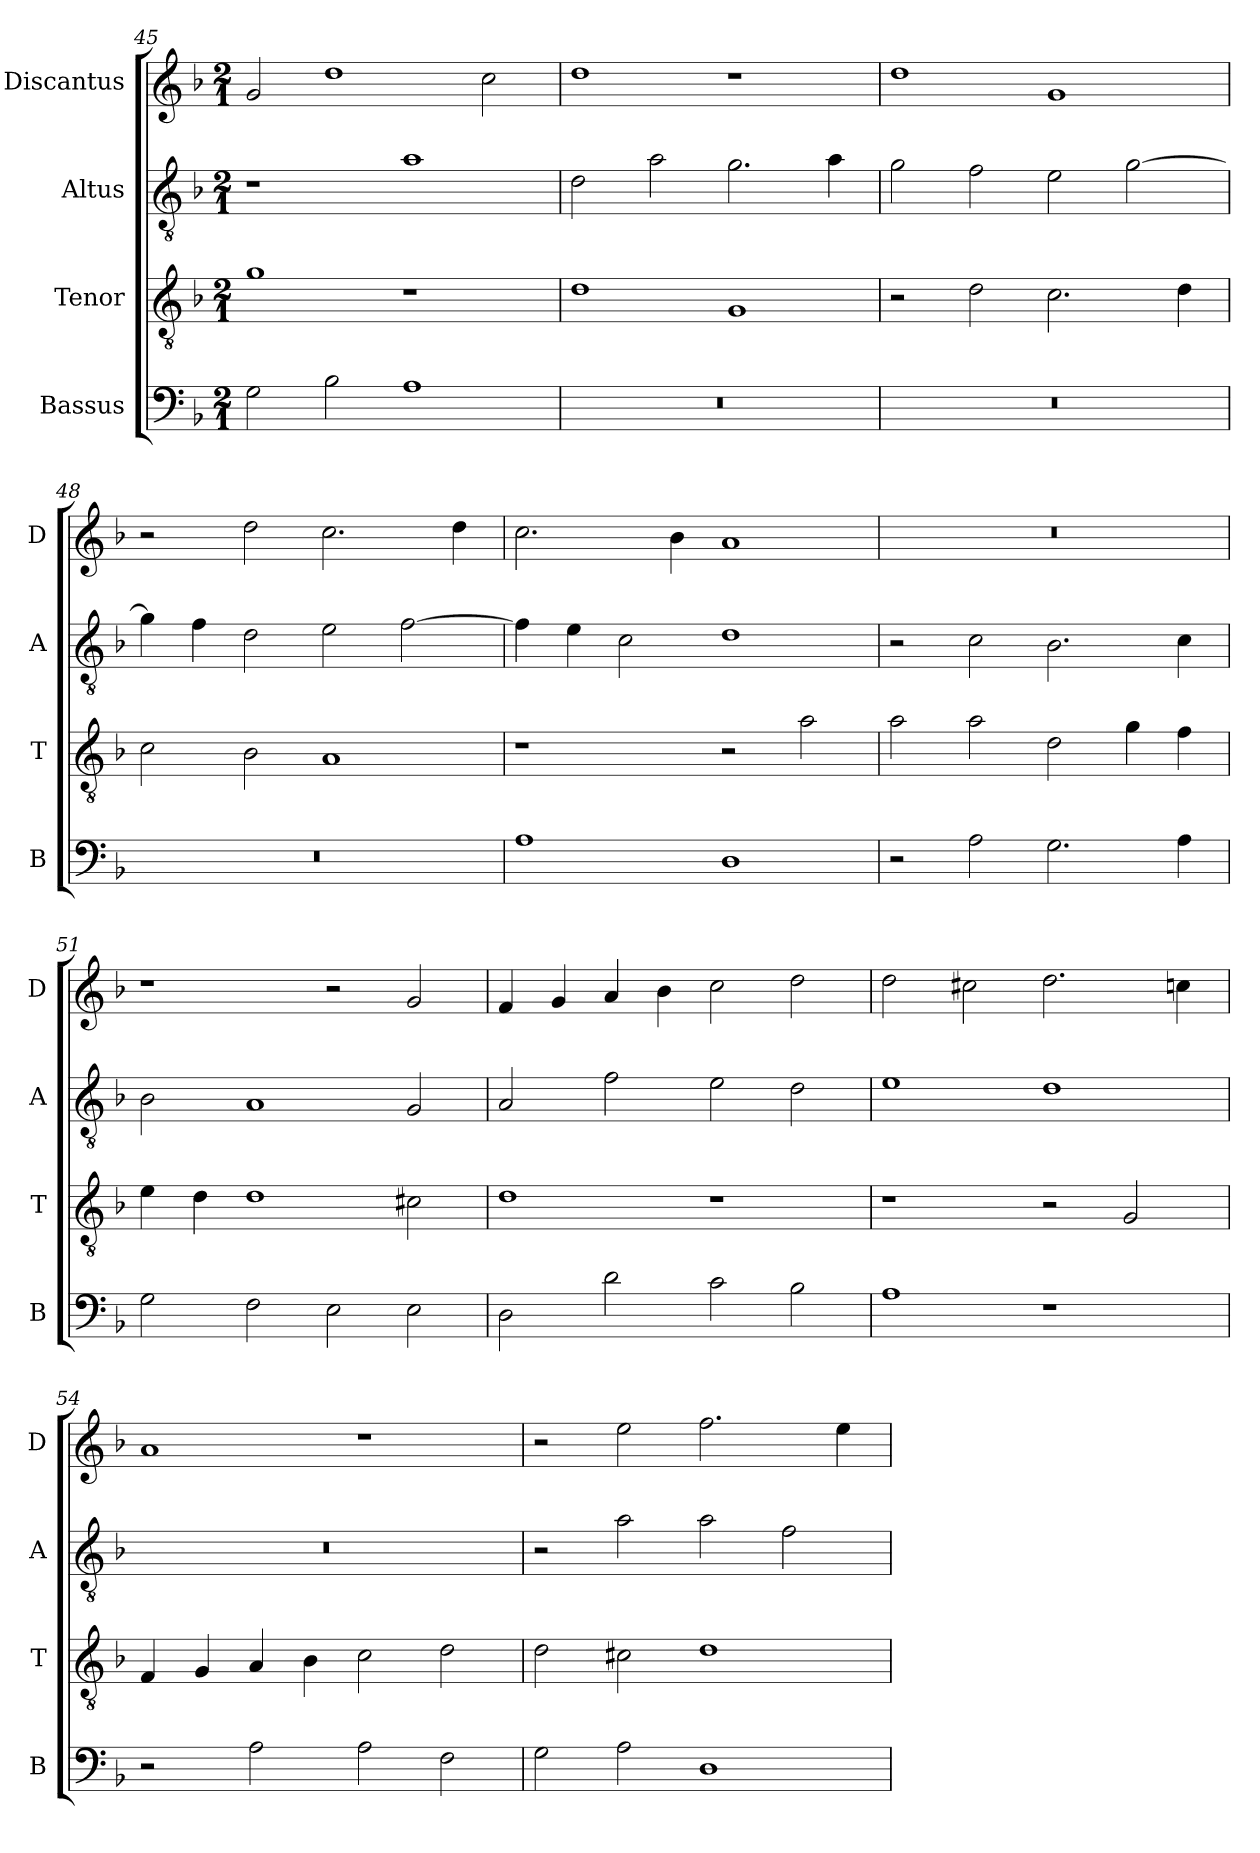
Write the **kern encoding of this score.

**kern	**kern	**kern	**kern
*part4	*part3	*part2	*part1
*staff4	*staff3	*staff2	*staff1
*I"Bassus	*I"Tenor	*I"Altus	*I"Discantus
*I'B	*I'T	*I'A	*I'D
*clefF4	*clefGv2	*clefGv2	*clefG2
*k[b-]	*k[b-]	*k[b-]	*k[b-]
*M2/1	*M2/1	*M2/1	*M2/1
=45	=45	=45	=45
2G\	1g	1r	2g/
2B-\	.	.	1dd
1A	1r	1a	.
.	.	.	2cc\
=46	=46	=46	=46
0r	1d	2d\	1dd
.	.	2a\	.
.	1G	2.g\	1r
.	.	4a\	.
=47	=47	=47	=47
0r	2r	2g\	1dd
.	2d\	2f\	.
.	2.c\	2e\	1g
.	.	[2g\	.
.	4d\	.	.
=48	=48	=48	=48
0r	2c\	4g\]	2r
.	.	4f\	.
.	2B-\	2d\	2dd\
.	1A	2e\	2.cc\
.	.	[2f\	.
.	.	.	4dd\
=49	=49	=49	=49
1A	1r	4f\]	2.cc\
.	.	4e\	.
.	.	2c\	.
.	.	.	4b-\
1D	2r	1d	1a
.	2a\	.	.
=50	=50	=50	=50
2r	2a\	2r	0r
2A\	2a\	2c\	.
2.G\	2d\	2.B-\	.
.	4g\	.	.
4A\	4f\	4c\	.
=51	=51	=51	=51
2G\	4e\	2B-\	1r
.	4d\	.	.
2F\	1d	1A	.
2E\	.	.	2r
2E\	2c#X\	2G/	2g/
=52	=52	=52	=52
2D\	1d	2A/	4f/
.	.	.	4g/
2d\	.	2f\	4a/
.	.	.	4b-\
2c\	1r	2e\	2cc\
2B-\	.	2d\	2dd\
=53	=53	=53	=53
1A	1r	1e	2dd\
.	.	.	2cc#X\
1r	2r	1d	2.dd\
.	2G/	.	.
.	.	.	4ccn\
=54	=54	=54	=54
2r	4F/	0r	1a
.	4G/	.	.
2A\	4A/	.	.
.	4B-\	.	.
2A\	2c\	.	1r
2F\	2d\	.	.
=55	=55	=55	=55
2G\	2d\	2r	2r
2A\	2c#X\	2a\	2ee\
1D	1d	2a\	2.ff\
.	.	2f\	.
.	.	.	4ee\
=	=	=	=
*-	*-	*-	*-
